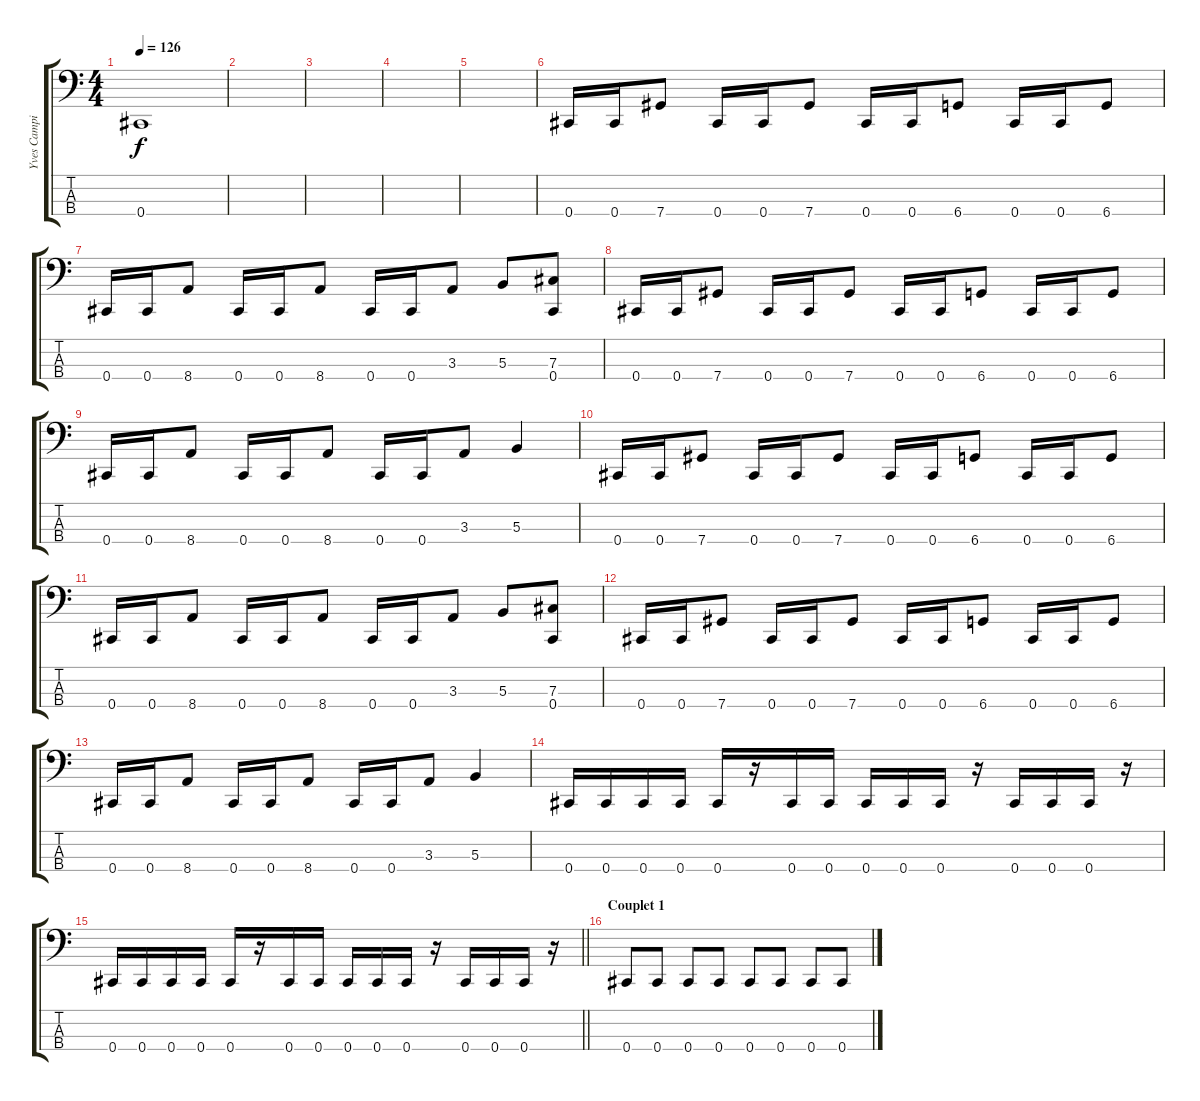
\track ("Yves Campion" "Yves Campi") {instrument electricbassfinger}
\staff {score tabs}
\tuning (E2 B1 Gb1 Db1) {hide}
\ts (4 4)
\tempo 126
\clef f4
\ks c
0.4{t}.1{dy f} |
|
|
|
|
0.4.16 0.4.16 7.4.8 0.4.16 0.4.16 7.4.8 0.4.16 0.4.16 6.4.8 0.4.16 0.4.16 6.4.8 |
0.4.16 0.4.16 8.4.8 0.4.16 0.4.16 8.4.8 0.4.16 0.4.16 3.3.8 5.3.8 (7.3 0.4).8 |
0.4.16 0.4.16 7.4.8 0.4.16 0.4.16 7.4.8 0.4.16 0.4.16 6.4.8 0.4.16 0.4.16 6.4.8 |
0.4.16 0.4.16 8.4.8 0.4.16 0.4.16 8.4.8 0.4.16 0.4.16 3.3.8 5.3.4 |
0.4.16 0.4.16 7.4.8 0.4.16 0.4.16 7.4.8 0.4.16 0.4.16 6.4.8 0.4.16 0.4.16 6.4.8 |
0.4.16 0.4.16 8.4.8 0.4.16 0.4.16 8.4.8 0.4.16 0.4.16 3.3.8 5.3.8 (7.3 0.4).8 |
0.4.16 0.4.16 7.4.8 0.4.16 0.4.16 7.4.8 0.4.16 0.4.16 6.4.8 0.4.16 0.4.16 6.4.8 |
0.4.16 0.4.16 8.4.8 0.4.16 0.4.16 8.4.8 0.4.16 0.4.16 3.3.8 5.3.4 |
0.4.16 0.4.16 0.4.16 0.4.16 0.4.16 r.16 0.4.16 0.4.16 0.4.16 0.4.16 0.4.16 r.16 0.4.16 0.4.16 0.4.16 r.16 |
\barLineRight lightlight
0.4.16 0.4.16 0.4.16 0.4.16 0.4.16 r.16 0.4.16 0.4.16 0.4.16 0.4.16 0.4.16 r.16 0.4.16 0.4.16 0.4.16 r.16 |
\section ("" "Couplet 1")
0.4.8 0.4.8 0.4.8 0.4.8 0.4.8 0.4.8 0.4.8 0.4.8
